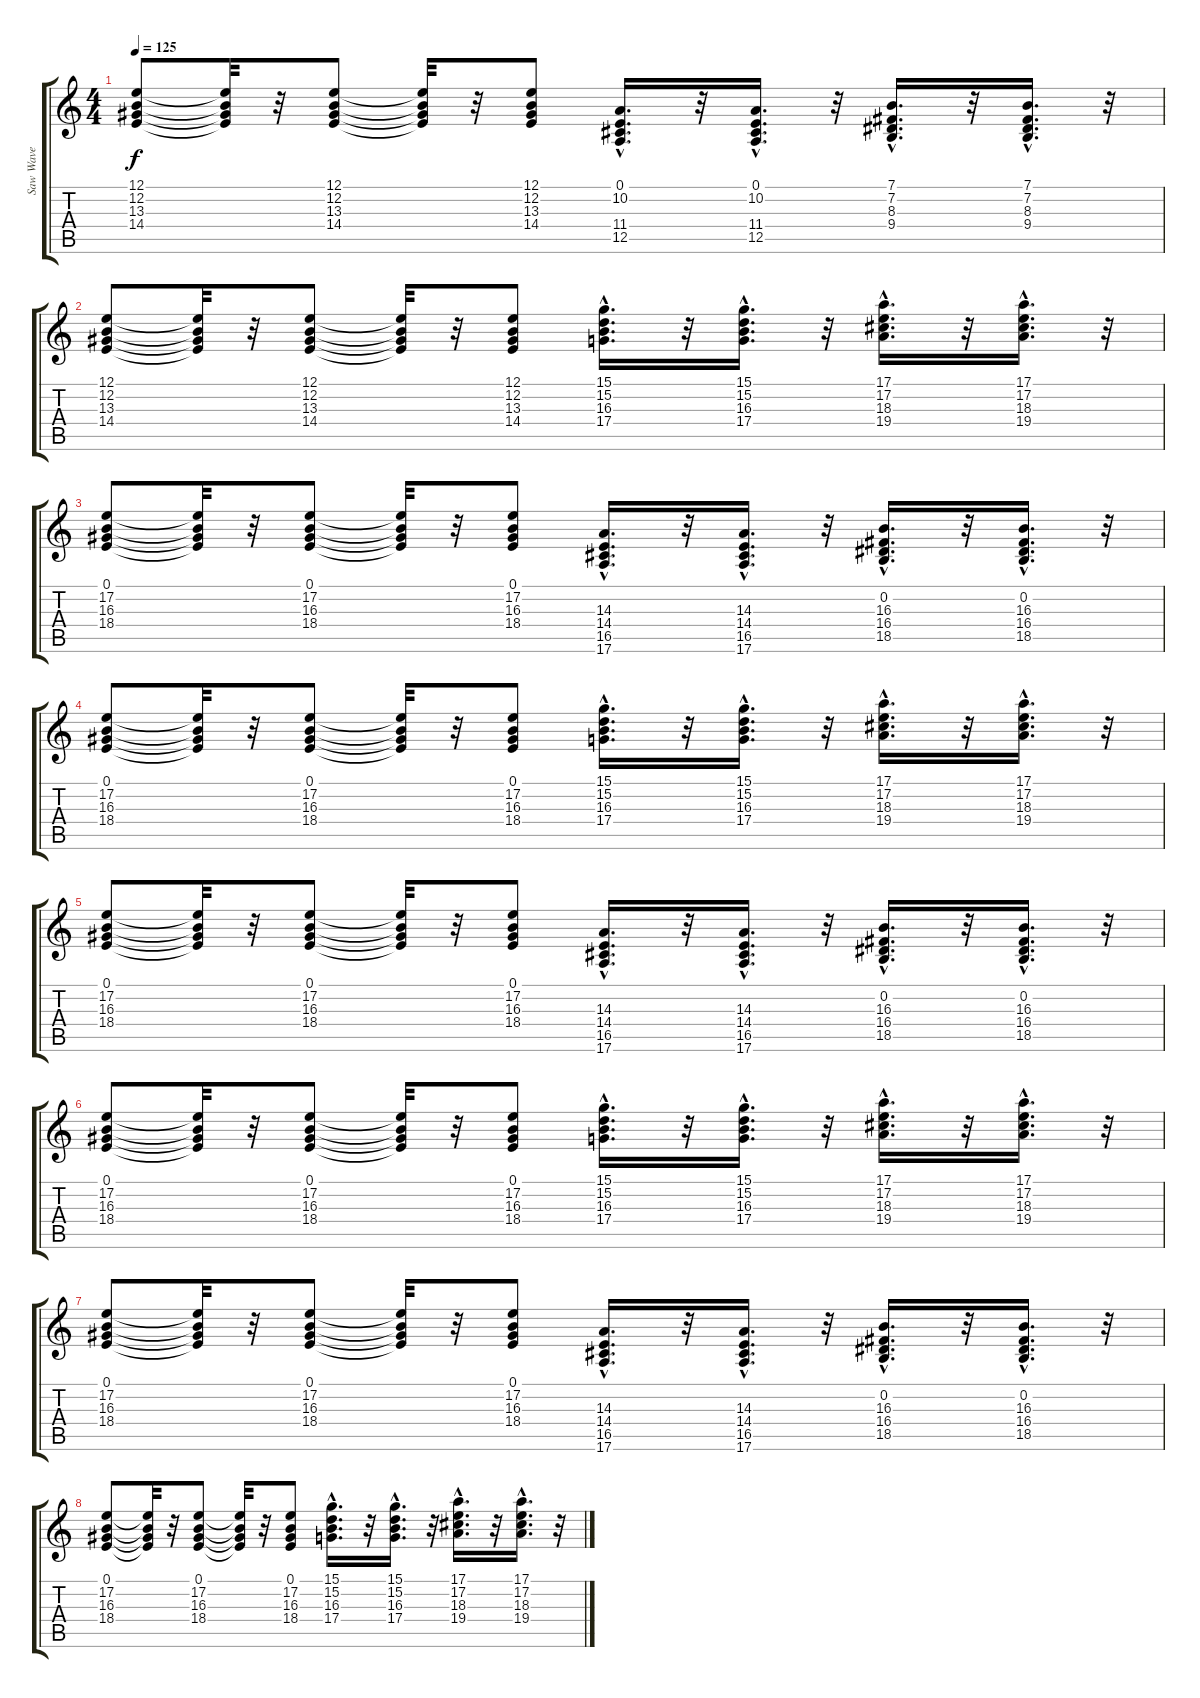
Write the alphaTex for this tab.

\track ("Saw Wave" "Saw Wave") {instrument lead2sawtooth}
\staff {score tabs}
\tuning (E4 B3 G3 D3 A2 E2) {hide}
\ts (4 4)
\tempo 125
\clef g2
\ks c
(12.1 12.2 13.3 14.4).8{dy f instrument lead2sawtooth} (12.1{t} 12.2{t} 13.3{t} 14.4{t}).32 r.32 (12.1 12.2 13.3 14.4).8 (12.1{t} 12.2{t} 13.3{t} 14.4{t}).32 r.32 (12.1 12.2 13.3 14.4).8 (0.1{hac} 10.2{hac} 11.4{hac} 12.5{hac}).16{d} r.32 (0.1{hac} 10.2{hac} 11.4{hac} 12.5{hac}).16{d} r.32 (7.1{hac} 7.2{hac} 8.3{hac} 9.4{hac}).16{d} r.32 (7.1{hac} 7.2{hac} 8.3{hac} 9.4{hac}).16{d} r.32 |
(12.1 12.2 13.3 14.4).8 (12.1{t} 12.2{t} 13.3{t} 14.4{t}).32 r.32 (12.1 12.2 13.3 14.4).8 (12.1{t} 12.2{t} 13.3{t} 14.4{t}).32 r.32 (12.1 12.2 13.3 14.4).8 (15.1{hac} 15.2{hac} 16.3{hac} 17.4{hac}).16{d} r.32 (15.1{hac} 15.2{hac} 16.3{hac} 17.4{hac}).16{d} r.32 (17.1{hac} 17.2{hac} 18.3{hac} 19.4{hac}).16{d} r.32 (17.1{hac} 17.2{hac} 18.3{hac} 19.4{hac}).16{d} r.32 |
(0.1 17.2 16.3 18.4).8 (0.1{t} 17.2{t} 16.3{t} 18.4{t}).32 r.32 (0.1 17.2 16.3 18.4).8 (0.1{t} 17.2{t} 16.3{t} 18.4{t}).32 r.32 (0.1 17.2 16.3 18.4).8 (14.3{hac} 14.4{hac} 16.5{hac} 17.6{hac}).16{d} r.32 (14.3{hac} 14.4{hac} 16.5{hac} 17.6{hac}).16{d} r.32 (0.2{hac} 16.3{hac} 16.4{hac} 18.5{hac}).16{d} r.32 (0.2{hac} 16.3{hac} 16.4{hac} 18.5{hac}).16{d} r.32 |
(0.1 17.2 16.3 18.4).8 (0.1{t} 17.2{t} 16.3{t} 18.4{t}).32 r.32 (0.1 17.2 16.3 18.4).8 (0.1{t} 17.2{t} 16.3{t} 18.4{t}).32 r.32 (0.1 17.2 16.3 18.4).8 (15.1{hac} 15.2{hac} 16.3{hac} 17.4{hac}).16{d} r.32 (15.1{hac} 15.2{hac} 16.3{hac} 17.4{hac}).16{d} r.32 (17.1{hac} 17.2{hac} 18.3{hac} 19.4{hac}).16{d} r.32 (17.1{hac} 17.2{hac} 18.3{hac} 19.4{hac}).16{d} r.32 |
(0.1 17.2 16.3 18.4).8 (0.1{t} 17.2{t} 16.3{t} 18.4{t}).32 r.32 (0.1 17.2 16.3 18.4).8 (0.1{t} 17.2{t} 16.3{t} 18.4{t}).32 r.32 (0.1 17.2 16.3 18.4).8 (14.3{hac} 14.4{hac} 16.5{hac} 17.6{hac}).16{d} r.32 (14.3{hac} 14.4{hac} 16.5{hac} 17.6{hac}).16{d} r.32 (0.2{hac} 16.3{hac} 16.4{hac} 18.5{hac}).16{d} r.32 (0.2{hac} 16.3{hac} 16.4{hac} 18.5{hac}).16{d} r.32 |
(0.1 17.2 16.3 18.4).8 (0.1{t} 17.2{t} 16.3{t} 18.4{t}).32 r.32 (0.1 17.2 16.3 18.4).8 (0.1{t} 17.2{t} 16.3{t} 18.4{t}).32 r.32 (0.1 17.2 16.3 18.4).8 (15.1{hac} 15.2{hac} 16.3{hac} 17.4{hac}).16{d} r.32 (15.1{hac} 15.2{hac} 16.3{hac} 17.4{hac}).16{d} r.32 (17.1{hac} 17.2{hac} 18.3{hac} 19.4{hac}).16{d} r.32 (17.1{hac} 17.2{hac} 18.3{hac} 19.4{hac}).16{d} r.32 |
(0.1 17.2 16.3 18.4).8 (0.1{t} 17.2{t} 16.3{t} 18.4{t}).32 r.32 (0.1 17.2 16.3 18.4).8 (0.1{t} 17.2{t} 16.3{t} 18.4{t}).32 r.32 (0.1 17.2 16.3 18.4).8 (14.3{hac} 14.4{hac} 16.5{hac} 17.6{hac}).16{d} r.32 (14.3{hac} 14.4{hac} 16.5{hac} 17.6{hac}).16{d} r.32 (0.2{hac} 16.3{hac} 16.4{hac} 18.5{hac}).16{d} r.32 (0.2{hac} 16.3{hac} 16.4{hac} 18.5{hac}).16{d} r.32 |
(0.1 17.2 16.3 18.4).8 (0.1{t} 17.2{t} 16.3{t} 18.4{t}).32 r.32 (0.1 17.2 16.3 18.4).8 (0.1{t} 17.2{t} 16.3{t} 18.4{t}).32 r.32 (0.1 17.2 16.3 18.4).8 (15.1{hac} 15.2{hac} 16.3{hac} 17.4{hac}).16{d} r.32 (15.1{hac} 15.2{hac} 16.3{hac} 17.4{hac}).16{d} r.32 (17.1{hac} 17.2{hac} 18.3{hac} 19.4{hac}).16{d} r.32 (17.1{hac} 17.2{hac} 18.3{hac} 19.4{hac}).16{d} r.32
